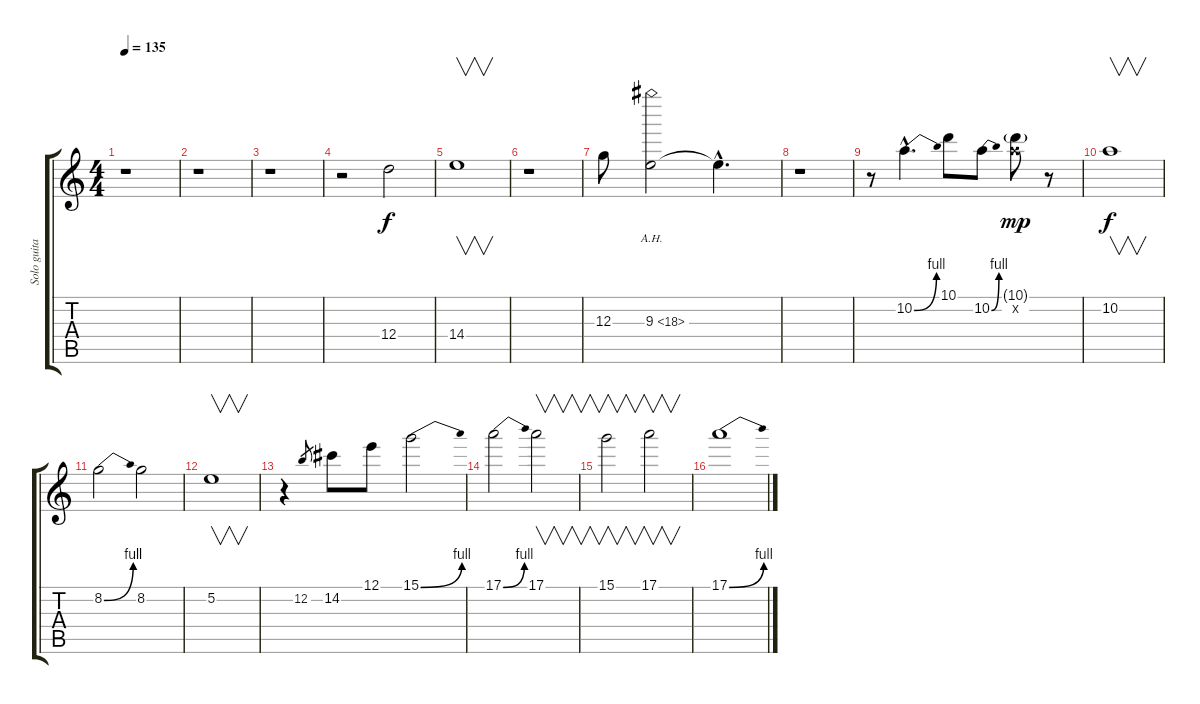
\track ("Solo guitar" "Solo guita") {instrument distortionguitar}
\staff {score tabs}
\tuning (E4 B3 G3 D3 A2 E2) {hide}
\ts (4 4)
\tempo 135
\clef g2
\ks c
r.1{dy f instrument distortionguitar} |
r.1 |
r.1 |
r.2 12.4.2 |
14.4.1{v} |
r.1 |
12.3.8 9.3{ah 9}.2 9.3{hac t}.4{d} |
r.1 |
r.8 10.2{be (bend 0 0 60 4) hac}.4{d} 10.1.8 10.2{be (bend 0 0 60 4)}.8 (10.1{g} 10.2{x}).8{dy mp} r.8 |
10.2.1{v dy f} |
8.2{be (bend 0 0 60 4)}.2 8.2.2 |
5.2.1{v} |
r.4 12.2.8{gr} 14.2.8 12.1.8 15.1{be (bend 0 0 60 4)}.2 |
17.1{be (bend 0 0 60 4)}.2 17.1.2{v} |
15.1.2{v} 17.1.2{v} |
17.1{be (bend 0 0 60 4)}.1
